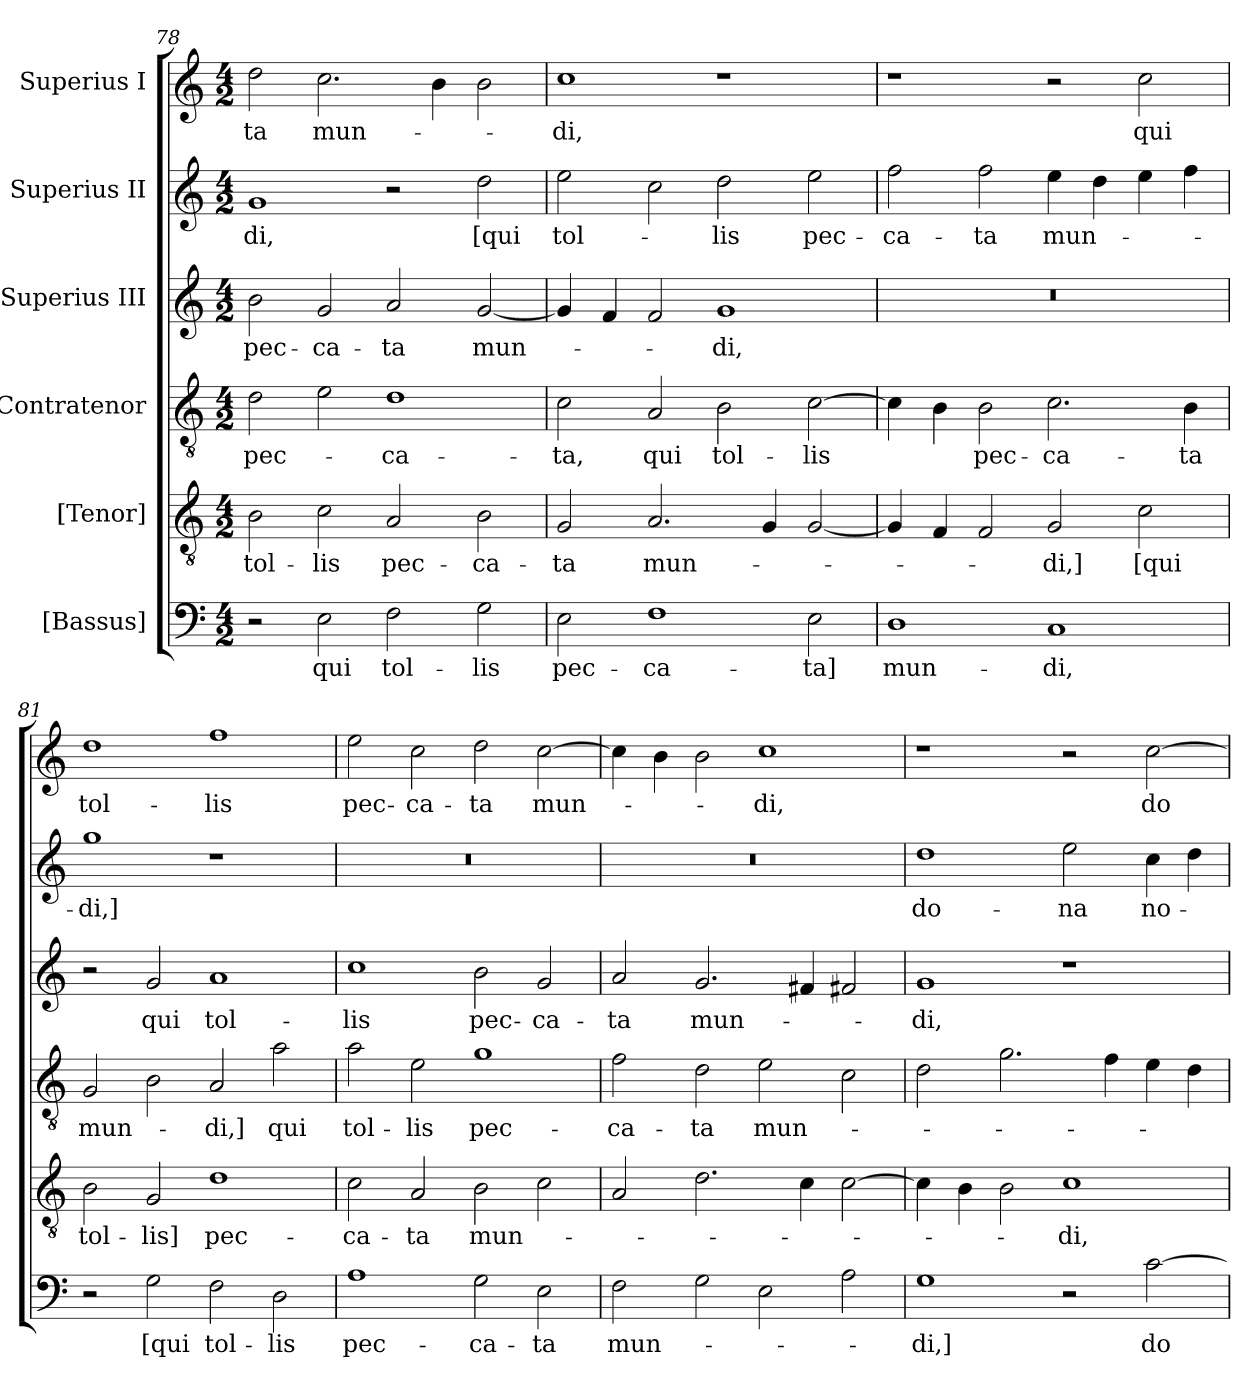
**kern	**text	**kern	**text	**kern	**text	**kern	**text	**kern	**text	**kern	**text
*part6	*part6	*part5	*part5	*part4	*part4	*part3	*part3	*part2	*part2	*part1	*part1
*staff6	*staff6	*staff5	*staff5	*staff4	*staff4	*staff3	*staff3	*staff2	*staff2	*staff1	*staff1
*I"[Bassus]	*	*I"[Tenor]	*	*I"Contratenor	*	*I"Superius III	*	*I"Superius II	*	*I"Superius I	*
*clefF4	*	*clefGv2	*	*clefGv2	*	*clefG2	*	*clefG2	*	*clefG2	*
*k[]	*	*k[]	*	*k[]	*	*k[]	*	*k[]	*	*k[]	*
*M4/2	*	*M4/2	*	*M4/2	*	*M4/2	*	*M4/2	*	*M4/2	*
=78	=78	=78	=78	=78	=78	=78	=78	=78	=78	=78	=78
2r	.	2B\	tol-	2d\	pec-	2b\	pec-	1g/	-di,	2dd\	-ta
2E\	qui	2c\	-lis	2e\	.	2g/	-ca-	.	.	2.cc\	mun-
2F\	tol-	2A/	pec-	1d\	-ca-	2a/	-ta	2r	.	.	.
.	.	.	.	.	.	.	.	.	.	4b\	.
2G\	-lis	2B\	-ca-	.	.	[2g/	mun-	2dd\	[qui	2b\	.
=79	=79	=79	=79	=79	=79	=79	=79	=79	=79	=79	=79
2E\	pec-	2G/	-ta	2c\	-ta,	4g/]	.	2ee\	tol-	1cc\	-di,
.	.	.	.	.	.	4f/	.	.	.	.	.
1F\	-ca-	2.A/	mun-	2A/	qui	2f/	.	2cc\	.	.	.
.	.	.	.	2B\	tol-	1g/	-di,	2dd\	-lis	1r	.
.	.	4G/	.	.	.	.	.	.	.	.	.
2E\	-ta]	[2G/	.	[2c\	-lis	.	.	2ee\	pec-	.	.
=80	=80	=80	=80	=80	=80	=80	=80	=80	=80	=80	=80
1D\	mun-	4G/]	.	4c\]	.	0r	.	2ff\	-ca-	1r	.
.	.	4F/	.	4B\	.	.	.	.	.	.	.
.	.	2F/	.	2B\	pec-	.	.	2ff\	-ta	.	.
1C/	-di,	2G/	-di,]	2.c\	-ca-	.	.	4ee\	mun-	2r	.
.	.	.	.	.	.	.	.	4dd\	.	.	.
.	.	2c\	[qui	.	.	.	.	4ee\	.	2cc\	qui
.	.	.	.	4B\	-ta	.	.	4ff\	.	.	.
=81	=81	=81	=81	=81	=81	=81	=81	=81	=81	=81	=81
2r	.	2B\	tol-	2G/	mun-	2r	.	1gg\	-di,]	1dd\	tol-
2G\	[qui	2G/	-lis]	2B\	.	2g/	qui	.	.	.	.
2F\	tol-	1d\	pec-	2A/	-di,]	1a/	tol-	1r	.	1ff\	-lis
2D\	-lis	.	.	2a\	qui	.	.	.	.	.	.
=82	=82	=82	=82	=82	=82	=82	=82	=82	=82	=82	=82
1A\	pec-	2c\	-ca-	2a\	tol-	1cc\	-lis	0r	.	2ee\	pec-
.	.	2A/	-ta	2e\	-lis	.	.	.	.	2cc\	-ca-
2G\	-ca-	2B\	mun-	1g\	pec-	2b\	pec-	.	.	2dd\	-ta
2E\	-ta	2c\	.	.	.	2g/	-ca-	.	.	[2cc\	mun-
=83	=83	=83	=83	=83	=83	=83	=83	=83	=83	=83	=83
2F\	mun-	2A/	.	2f\	-ca-	2a/	-ta	0r	.	4cc\]	.
.	.	.	.	.	.	.	.	.	.	4b\	.
2G\	.	2.d\	.	2d\	-ta	2.g/	mun-	.	.	2b\	.
2E\	.	.	.	2e\	mun-	.	.	.	.	1cc\	-di,
.	.	4c\	.	.	.	4f#X/	.	.	.	.	.
2A\	.	[2c\	.	2c\	.	2f#X/	.	.	.	.	.
=84	=84	=84	=84	=84	=84	=84	=84	=84	=84	=84	=84
1G\	-di,]	4c\]	.	2d\	.	1g/	-di,	1dd\	do-	1r	.
.	.	4B\	.	.	.	.	.	.	.	.	.
.	.	2B\	.	2.g\	.	.	.	.	.	.	.
2r	.	1c\	-di,	.	.	1r	.	2ee\	-na	2r	.
.	.	.	.	4f\	.	.	.	.	.	.	.
[2c\	do-	.	.	4e\	.	.	.	4cc\	no-	[2cc\	do-
.	.	.	.	4d\	.	.	.	4dd\	.	.	.
=	=	=	=	=	=	=	=	=	=	=	=
*-	*-	*-	*-	*-	*-	*-	*-	*-	*-	*-	*-
